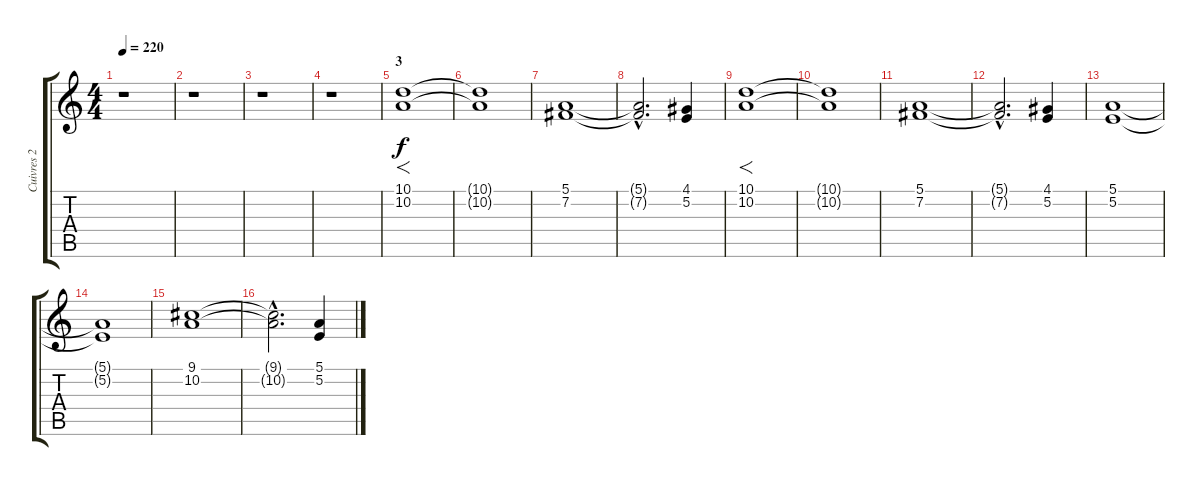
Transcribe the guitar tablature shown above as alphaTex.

\track ("Cuivres 2" "Cuivres 2") {instrument trumpet}
\staff {score tabs}
\tuning (E4 B3 G3 D3 A2 E2) {hide}
\ts (4 4)
\tempo 220
\clef g2
\ks c
r.1{dy f} |
r.1 |
r.1 |
r.1 |
\section ("" "3")
(10.1 10.2).1{f} |
(10.1{t} 10.2{t}).1 |
(5.1 7.2).1 |
(5.1{hac t} 7.2{hac t}).2{d} (4.1 5.2).4 |
(10.1 10.2).1{f} |
(10.1{t} 10.2{t}).1 |
(5.1 7.2).1 |
(5.1{hac t} 7.2{hac t}).2{d} (4.1 5.2).4 |
(5.1 5.2).1 |
(5.1{t} 5.2{t}).1 |
(9.1 10.2).1 |
(9.1{hac t} 10.2{hac t}).2{d} (5.1 5.2).4
